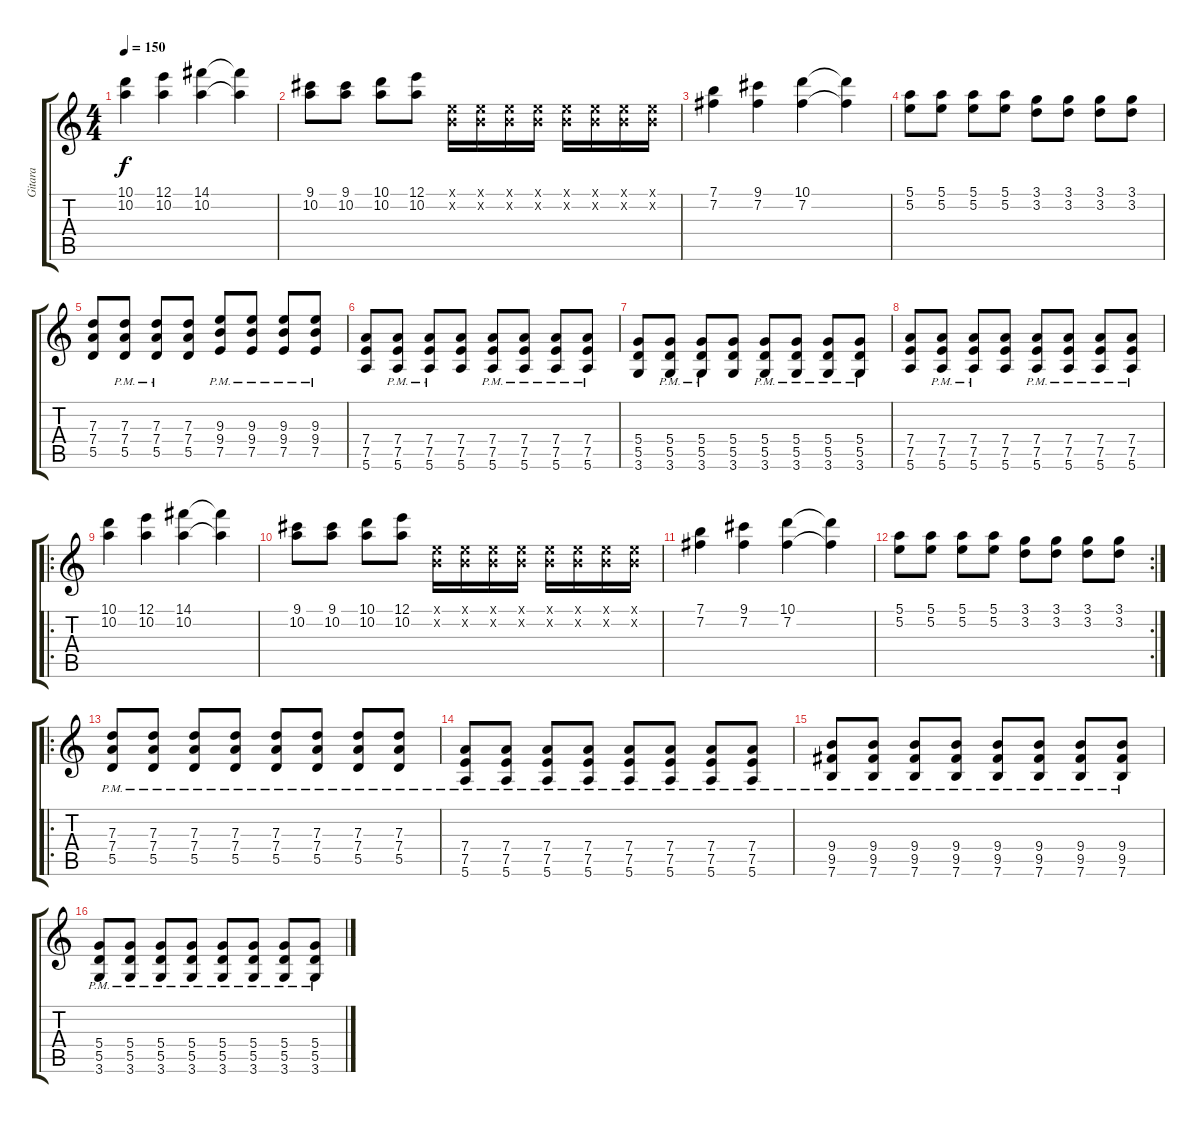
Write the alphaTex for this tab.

\track ("Gitara" "Gitara") {instrument distortionguitar}
\staff {score tabs}
\tuning (E4 B3 G3 D3 A2 E2) {hide}
\ts (4 4)
\tempo 150
\clef g2
\ks c
(10.1 10.2).4{dy f instrument distortionguitar} (12.1 10.2).4 (14.1 10.2).4 (14.1{t} 10.2{t}).4 |
(9.1 10.2).8 (9.1 10.2).8 (10.1 10.2).8 (12.1 10.2).8 (0.1{x} 0.2{x}).16 (0.1{x} 0.2{x}).16 (0.1{x} 0.2{x}).16 (0.1{x} 0.2{x}).16 (0.1{x} 0.2{x}).16 (0.1{x} 0.2{x}).16 (0.1{x} 0.2{x}).16 (0.1{x} 0.2{x}).16 |
(7.1 7.2).4 (9.1 7.2).4 (10.1 7.2).4 (10.1{t} 7.2{t}).4 |
(5.1 5.2).8 (5.1 5.2).8 (5.1 5.2).8 (5.1 5.2).8 (3.1 3.2).8 (3.1 3.2).8 (3.1 3.2).8 (3.1 3.2).8 |
(7.3 7.4 5.5).8 (7.3{pm} 7.4{pm} 5.5{pm}).8 (7.3{pm} 7.4{pm} 5.5{pm}).8 (7.3 7.4 5.5).8 (9.3{pm} 9.4{pm} 7.5{pm}).8 (9.3{pm} 9.4{pm} 7.5{pm}).8 (9.3{pm} 9.4{pm} 7.5{pm}).8 (9.3{pm} 9.4{pm} 7.5{pm}).8 |
(7.4 7.5 5.6).8 (7.4{pm} 7.5{pm} 5.6{pm}).8 (7.4{pm} 7.5{pm} 5.6{pm}).8 (7.4 7.5 5.6).8 (7.4{pm} 7.5{pm} 5.6{pm}).8 (7.4{pm} 7.5{pm} 5.6{pm}).8 (7.4{pm} 7.5{pm} 5.6{pm}).8 (7.4{pm} 7.5{pm} 5.6{pm}).8 |
(5.4 5.5 3.6).8 (5.4{pm} 5.5{pm} 3.6{pm}).8 (5.4{pm} 5.5{pm} 3.6{pm}).8 (5.4 5.5 3.6).8 (5.4{pm} 5.5{pm} 3.6{pm}).8 (5.4{pm} 5.5{pm} 3.6{pm}).8 (5.4{pm} 5.5{pm} 3.6{pm}).8 (5.4{pm} 5.5{pm} 3.6{pm}).8 |
(7.4 7.5 5.6).8 (7.4{pm} 7.5{pm} 5.6{pm}).8 (7.4{pm} 7.5{pm} 5.6{pm}).8 (7.4 7.5 5.6).8 (7.4{pm} 7.5{pm} 5.6{pm}).8 (7.4{pm} 7.5{pm} 5.6{pm}).8 (7.4{pm} 7.5{pm} 5.6{pm}).8 (7.4{pm} 7.5{pm} 5.6{pm}).8 |
\ro
(10.1 10.2).4 (12.1 10.2).4 (14.1 10.2).4 (14.1{t} 10.2{t}).4 |
(9.1 10.2).8 (9.1 10.2).8 (10.1 10.2).8 (12.1 10.2).8 (0.1{x} 0.2{x}).16 (0.1{x} 0.2{x}).16 (0.1{x} 0.2{x}).16 (0.1{x} 0.2{x}).16 (0.1{x} 0.2{x}).16 (0.1{x} 0.2{x}).16 (0.1{x} 0.2{x}).16 (0.1{x} 0.2{x}).16 |
(7.1 7.2).4 (9.1 7.2).4 (10.1 7.2).4 (10.1{t} 7.2{t}).4 |
\rc 2
(5.1 5.2).8 (5.1 5.2).8 (5.1 5.2).8 (5.1 5.2).8 (3.1 3.2).8 (3.1 3.2).8 (3.1 3.2).8 (3.1 3.2).8 |
\ro
(7.3{pm} 7.4{pm} 5.5{pm}).8 (7.3{pm} 7.4{pm} 5.5{pm}).8 (7.3{pm} 7.4{pm} 5.5{pm}).8 (7.3{pm} 7.4{pm} 5.5{pm}).8 (7.3{pm} 7.4{pm} 5.5{pm}).8 (7.3{pm} 7.4{pm} 5.5{pm}).8 (7.3{pm} 7.4{pm} 5.5{pm}).8 (7.3{pm} 7.4{pm} 5.5{pm}).8 |
(7.4{pm} 7.5{pm} 5.6{pm}).8 (7.4{pm} 7.5{pm} 5.6{pm}).8 (7.4{pm} 7.5{pm} 5.6{pm}).8 (7.4{pm} 7.5{pm} 5.6{pm}).8 (7.4{pm} 7.5{pm} 5.6{pm}).8 (7.4{pm} 7.5{pm} 5.6{pm}).8 (7.4{pm} 7.5{pm} 5.6{pm}).8 (7.4{pm} 7.5{pm} 5.6{pm}).8 |
(9.4{pm} 9.5{pm} 7.6{pm}).8 (9.4{pm} 9.5{pm} 7.6{pm}).8 (9.4{pm} 9.5{pm} 7.6{pm}).8 (9.4{pm} 9.5{pm} 7.6{pm}).8 (9.4{pm} 9.5{pm} 7.6{pm}).8 (9.4{pm} 9.5{pm} 7.6{pm}).8 (9.4{pm} 9.5{pm} 7.6{pm}).8 (9.4{pm} 9.5{pm} 7.6{pm}).8 |
(5.4{pm} 5.5{pm} 3.6{pm}).8 (5.4{pm} 5.5{pm} 3.6{pm}).8 (5.4{pm} 5.5{pm} 3.6{pm}).8 (5.4{pm} 5.5{pm} 3.6{pm}).8 (5.4{pm} 5.5{pm} 3.6{pm}).8 (5.4{pm} 5.5{pm} 3.6{pm}).8 (5.4{pm} 5.5{pm} 3.6{pm}).8 (5.4{pm} 5.5{pm} 3.6{pm}).8
